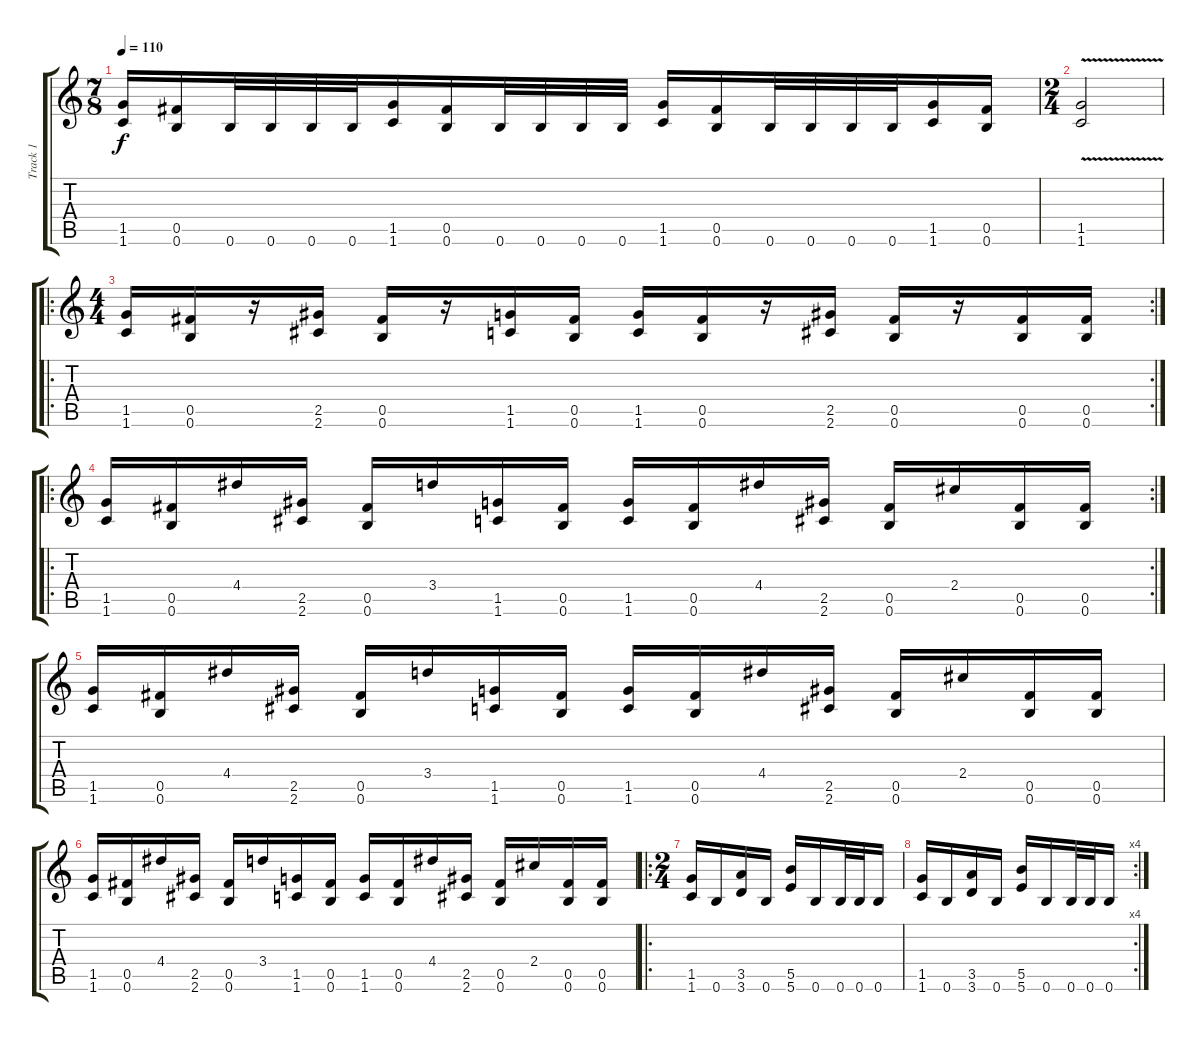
\track ("Track 1" "Track 1") {instrument sitar}
\staff {score tabs}
\tuning (Db6 Ab5 E5 B4 Gb4 B3) {hide}
\ts (7 8)
\tempo 110
\clef g2
\ks c
(1.5 1.6).16{dy f instrument sitar} (0.5 0.6).16 0.6.32 0.6.32 0.6.32 0.6.32 (1.5 1.6).16 (0.5 0.6).16 0.6.32 0.6.32 0.6.32 0.6.32 (1.5 1.6).16 (0.5 0.6).16 0.6.32 0.6.32 0.6.32 0.6.32 (1.5 1.6).16 (0.5 0.6).16 |
\ts (2 4)
(1.5{v} 1.6{v}).2 |
\ro
\rc 2
\ts (4 4)
(1.5 1.6).16 (0.5 0.6).16 r.16 (2.5 2.6).16 (0.5 0.6).16 r.16 (1.5 1.6).16 (0.5 0.6).16 (1.5 1.6).16 (0.5 0.6).16 r.16 (2.5 2.6).16 (0.5 0.6).16 r.16 (0.5 0.6).16 (0.5 0.6).16 |
\ro
\rc 2
(1.5 1.6).16 (0.5 0.6).16 4.4.16 (2.5 2.6).16 (0.5 0.6).16 3.4.16 (1.5 1.6).16 (0.5 0.6).16 (1.5 1.6).16 (0.5 0.6).16 4.4.16 (2.5 2.6).16 (0.5 0.6).16 2.4.16 (0.5 0.6).16 (0.5 0.6).16 |
(1.5 1.6).16 (0.5 0.6).16 4.4.16 (2.5 2.6).16 (0.5 0.6).16 3.4.16 (1.5 1.6).16 (0.5 0.6).16 (1.5 1.6).16 (0.5 0.6).16 4.4.16 (2.5 2.6).16 (0.5 0.6).16 2.4.16 (0.5 0.6).16 (0.5 0.6).16 |
(1.5 1.6).16 (0.5 0.6).16 4.4.16 (2.5 2.6).16 (0.5 0.6).16 3.4.16 (1.5 1.6).16 (0.5 0.6).16 (1.5 1.6).16 (0.5 0.6).16 4.4.16 (2.5 2.6).16 (0.5 0.6).16 2.4.16 (0.5 0.6).16 (0.5 0.6).16 |
\ro
\ts (2 4)
(1.5 1.6).16 0.6.16 (3.5 3.6).16 0.6.16 (5.5 5.6).16 0.6.16 0.6.32 0.6.32 0.6.16 |
\rc 4
(1.5 1.6).16 0.6.16 (3.5 3.6).16 0.6.16 (5.5 5.6).16 0.6.16 0.6.32 0.6.32 0.6.16
